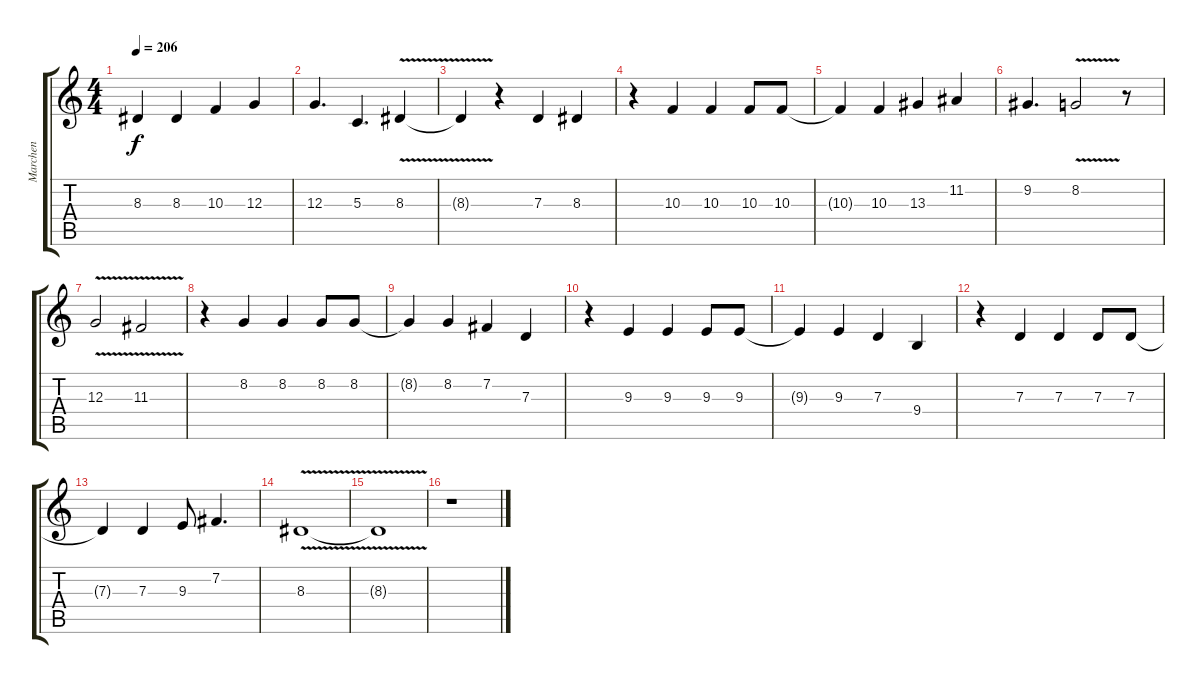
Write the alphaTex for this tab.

\track ("Marchen" "Marchen") {instrument bassoon}
\staff {score tabs}
\tuning (E4 B3 G3 D3 A2 E2) {hide}
\ts (4 4)
\tempo 206
\clef g2
\ks c
8.3{t}.4{dy f} 8.3.4 10.3.4 12.3.4 |
12.3.4{d} 5.3.4{d} 8.3{v}.4 |
8.3{t}.4 r.4 7.3.4 8.3.4 |
r.4 10.3.4 10.3.4 10.3.8 10.3.8 |
10.3{t}.4 10.3.4 13.3.4 11.2.4 |
9.2.4{d} 8.2{v}.2 r.8 |
12.3{v}.2 11.3{v}.2 |
r.4 8.2.4 8.2.4 8.2.8 8.2.8 |
8.2{t}.4 8.2.4 7.2.4 7.3.4 |
r.4 9.3.4 9.3.4 9.3.8 9.3.8 |
9.3{t}.4 9.3.4 7.3.4 9.4.4 |
r.4 7.3.4 7.3.4 7.3.8 7.3.8 |
7.3{t}.4 7.3.4 9.3.8 7.2.4{d} |
8.3{v}.1 |
8.3{t}.1 |
r.1
